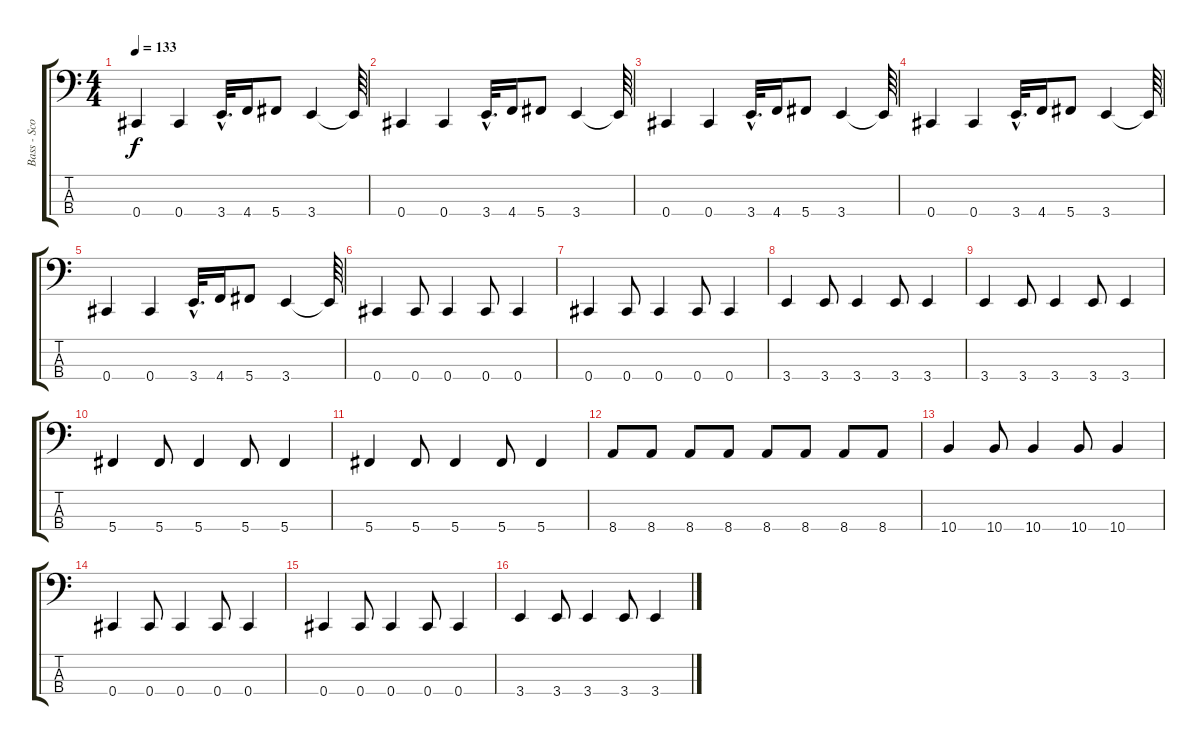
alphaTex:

\track ("Bass - Scott Lucas" "Bass - Sco") {instrument fretlessbass}
\staff {score tabs}
\tuning (Gb2 Db2 Ab1 Db1) {hide}
\ts (4 4)
\tempo 133
\clef f4
\ks c
0.4.4{dy f} 0.4.4 3.4{hac}.32{d} 4.4.16 5.4.8 3.4.4 3.4{t}.64 |
0.4.4 0.4.4 3.4{hac}.32{d} 4.4.16 5.4.8 3.4.4 3.4{t}.64 |
0.4.4 0.4.4 3.4{hac}.32{d} 4.4.16 5.4.8 3.4.4 3.4{t}.64 |
0.4.4 0.4.4 3.4{hac}.32{d} 4.4.16 5.4.8 3.4.4 3.4{t}.64 |
0.4.4 0.4.4 3.4{hac}.32{d} 4.4.16 5.4.8 3.4.4 3.4{t}.64 |
0.4.4 0.4.8 0.4.4 0.4.8 0.4.4 |
0.4.4 0.4.8 0.4.4 0.4.8 0.4.4 |
3.4.4 3.4.8 3.4.4 3.4.8 3.4.4 |
3.4.4 3.4.8 3.4.4 3.4.8 3.4.4 |
5.4.4 5.4.8 5.4.4 5.4.8 5.4.4 |
5.4.4 5.4.8 5.4.4 5.4.8 5.4.4 |
8.4.8 8.4.8 8.4.8 8.4.8 8.4.8 8.4.8 8.4.8 8.4.8 |
10.4.4 10.4.8 10.4.4 10.4.8 10.4.4 |
0.4.4 0.4.8 0.4.4 0.4.8 0.4.4 |
0.4.4 0.4.8 0.4.4 0.4.8 0.4.4 |
3.4.4 3.4.8 3.4.4 3.4.8 3.4.4
